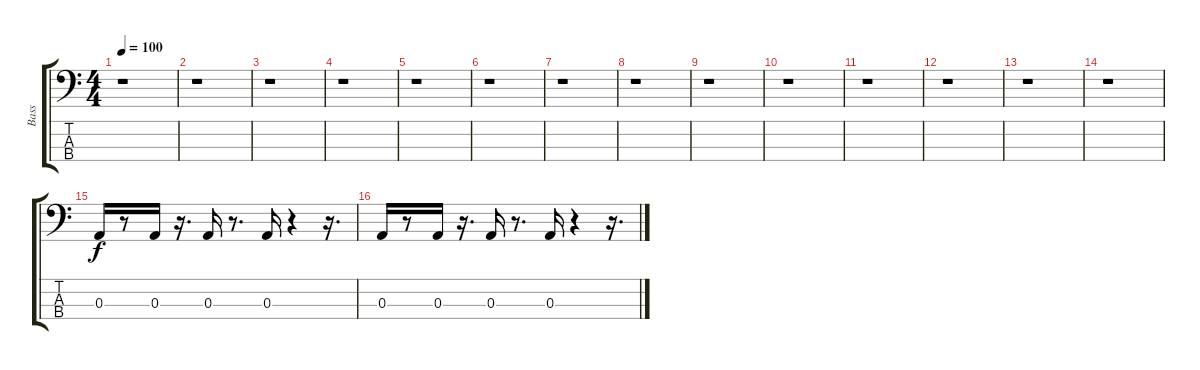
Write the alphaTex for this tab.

\track ("Bass" "Bass") {instrument fretlessbass}
\staff {score tabs}
\tuning (G2 D2 A1 E1) {hide}
\ts (4 4)
\tempo 100
\clef f4
\ks c
r.1{dy f instrument fretlessbass} |
r.1 |
r.1 |
r.1 |
r.1 |
r.1 |
r.1 |
r.1 |
r.1 |
r.1 |
r.1 |
r.1 |
r.1 |
r.1 |
0.3.16 r.8 0.3.16 r.16{d} 0.3.16 r.8{d} 0.3.16 r.4 r.16{d} |
0.3.16 r.8 0.3.16 r.16{d} 0.3.16 r.8{d} 0.3.16 r.4 r.16{d}
